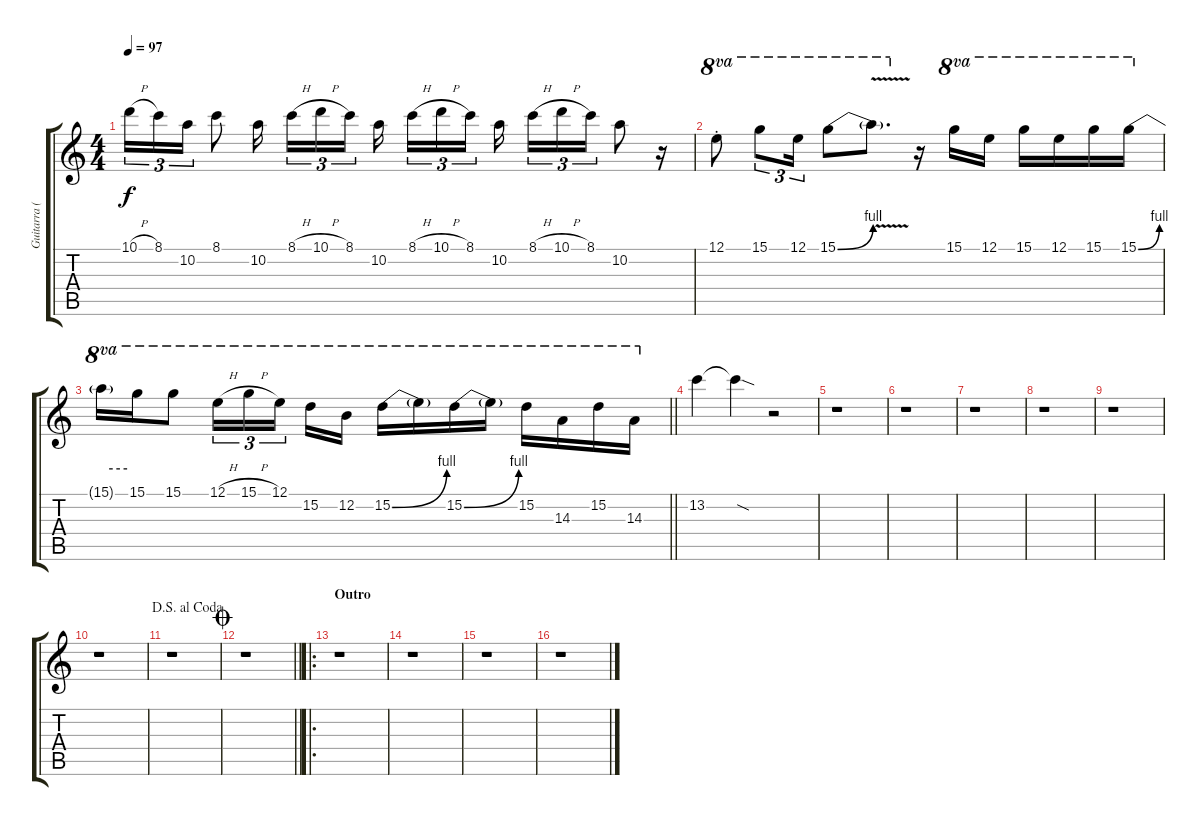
\track ("Guitarra (solo)" "Guitarra (") {instrument overdrivenguitar}
\staff {score tabs}
\tuning (E4 B3 G3 D3 A2 E2) {hide}
\ts (4 4)
\tempo 97
\clef g2
\ks c
10.1{h}.16{tu (3 2) dy f} 8.1.16{tu (3 2)} 10.2.16{tu (3 2)} 8.1.8 10.2.16{beam splitsecondary} 8.1{h}.16{tu (3 2)} 10.1{h}.16{tu (3 2)} 8.1.16{tu (3 2) beam splitsecondary} 10.2.16 8.1{h}.16{tu (3 2)} 10.1{h}.16{tu (3 2)} 8.1.16{tu (3 2) beam splitsecondary} 10.2.16{beam splitsecondary} 8.1{h}.16{tu (3 2)} 10.1{h}.16{tu (3 2)} 8.1.16{tu (3 2)} 10.2.8 r.16 |
12.1{st}.8{ot 8va} 15.1.8{tu (3 2) ot 8va} 12.1.16{tu (3 2) ot 8va} 15.1{be (bend 0 0 60 4)}.8{ot 8va} 15.1{v t}.8{d ot 8va} r.16 15.1.16{ot 8va} 12.1.16{ot 8va} 15.1.16{ot 8va} 12.1.16{ot 8va} 15.1.16{ot 8va} 15.1{be (bend 0 0 60 4)}.16{ot 8va} |
\barLineRight lightlight
15.1{be (hold 0 4 60 4) t}.16{ot 8va} 15.1.16{ot 8va} 15.1.8{ot 8va} 12.1{h}.16{tu (3 2) ot 8va} 15.1{h}.16{tu (3 2) ot 8va} 12.1.16{tu (3 2) ot 8va beam splitsecondary} 15.2.16{ot 8va} 12.2.16{ot 8va} 15.2{be (bend 0 0 60 4)}.16{ot 8va} 15.2{t}.16{ot 8va} 15.2{be (bend 0 0 60 4)}.16{ot 8va} 15.2{t}.16{ot 8va} 15.2.16{ot 8va} 14.3.16{ot 8va} 15.2.16{ot 8va} 14.3.16{ot 8va} |
13.2.4 13.2{sod t}.4 r.2 |
r.1 |
r.1 |
r.1 |
r.1 |
r.1 |
r.1 |
\jump dalsegnoalcoda
r.1 |
\jump coda
\barLineRight lightlight
r.1 |
\ro
\section ("" "Outro")
r.1 |
r.1 |
r.1 |
r.1
